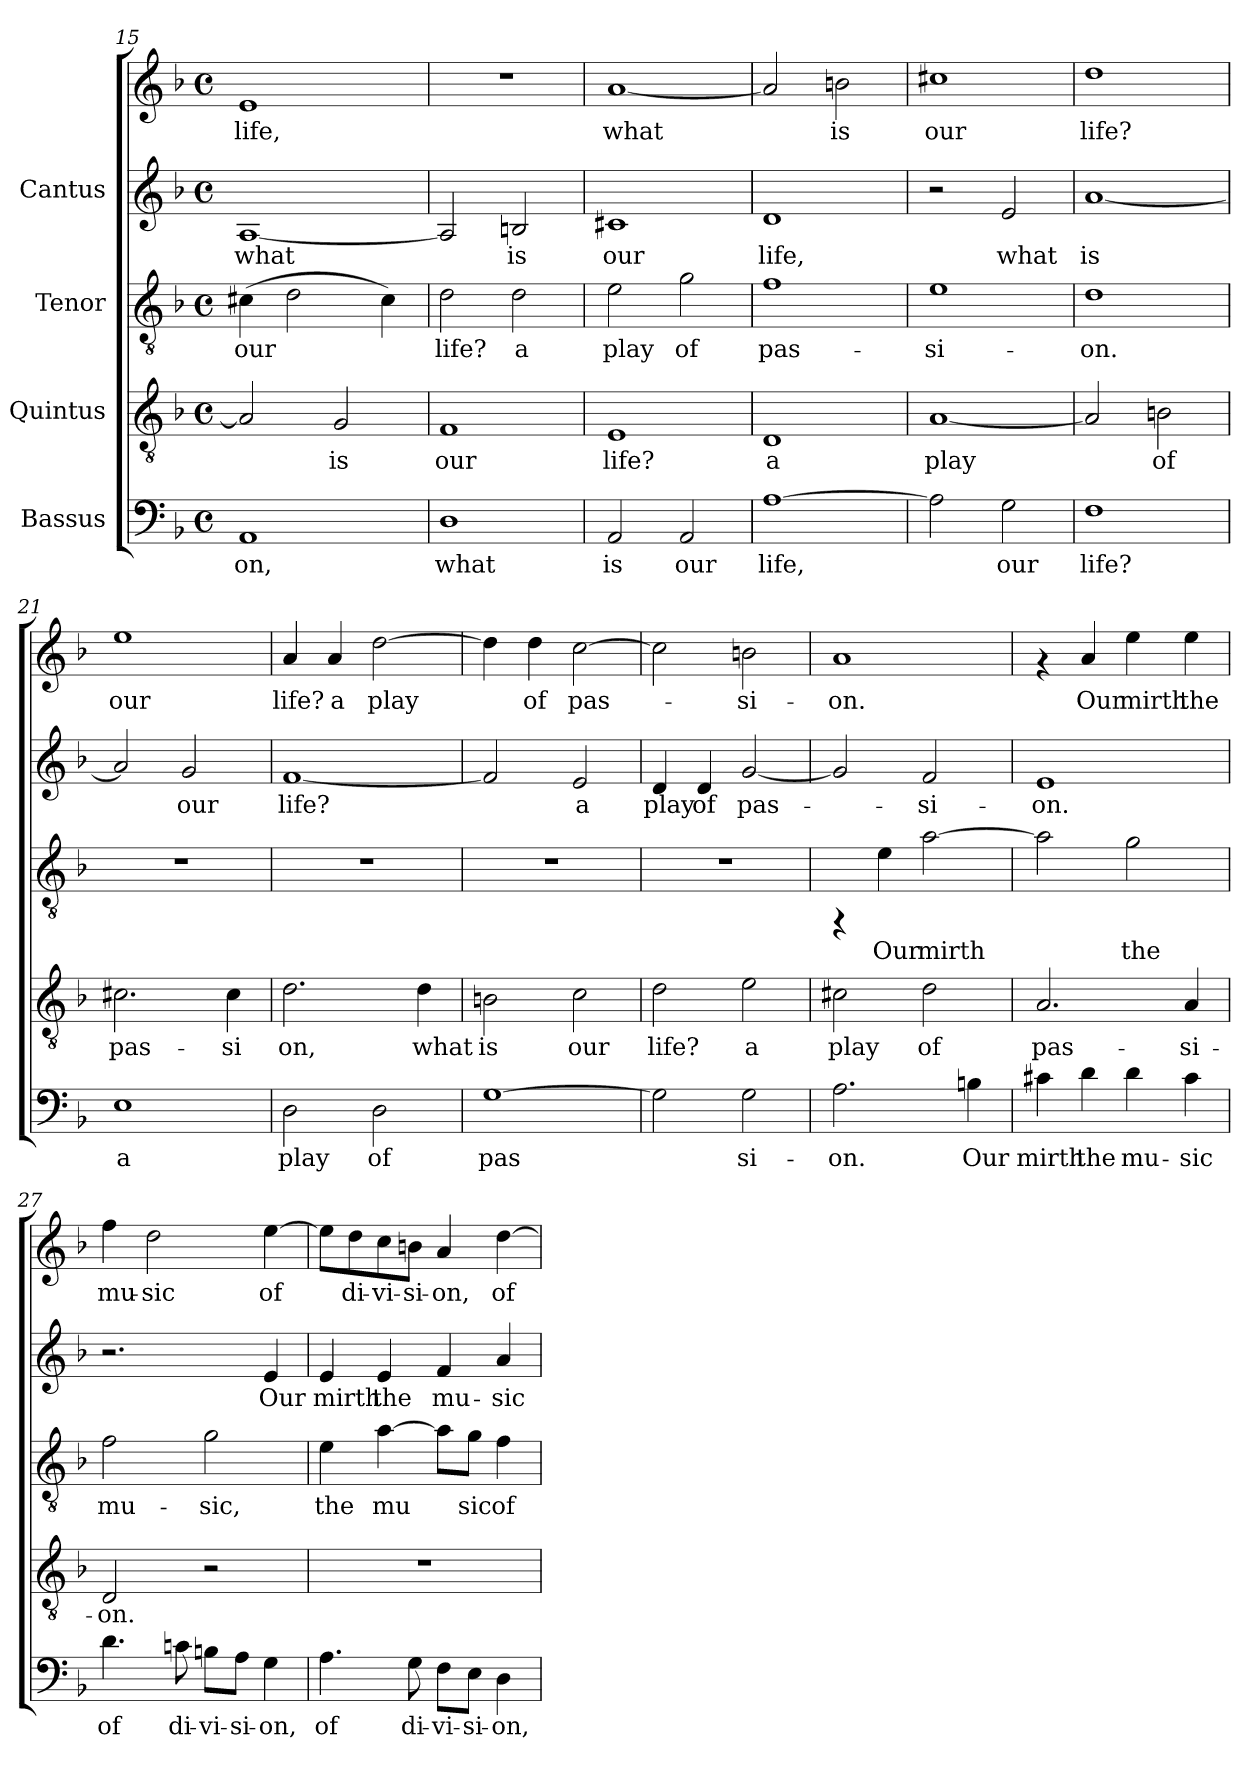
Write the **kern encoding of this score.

**kern	**text	**kern	**text	**kern	**text	**kern	**text	**kern	**text
*part4	*part4	*part3	*part3	*part2	*part2	*part1	*part1	*part1	*part1
*staff5	*staff5	*staff4	*staff4	*staff3	*staff3	*staff2	*staff2	*staff1	*staff1
*I"Bassus	*	*I"Quintus	*	*I"Tenor	*	*I"Cantus	*	*	*
*clefF4	*	*clefGv2	*	*clefGv2	*	*clefG2	*	*clefG2	*
*k[b-]	*	*k[b-]	*	*k[b-]	*	*k[b-]	*	*k[b-]	*
*F:	*	*F:	*	*F:	*	*F:	*	*F:	*
*M4/4	*	*M4/4	*	*M4/4	*	*M4/4	*	*M4/4	*
*met(c)	*	*met(c)	*	*met(c)	*	*met(c)	*	*met(c)	*
=15	=15	=15	=15	=15	=15	=15	=15	=15	=15
!	!LO:LY:b:cj	!	!LO:LY:b:cj	!	!LO:LY:b:cj	!	!LO:LY:b:cj	!	!LO:LY:b:cj
1AA	-on,	2A/]	.	(>4c#X\	our	[<1A	what	1e	life,
!	!	!	!	!	!LO:LY:b:cj	!	!	!	!
.	.	.	.	2d\	.	.	.	.	.
!	!	!	!LO:LY:b:cj	!	!	!	!	!	!
.	.	2G/	is	.	.	.	.	.	.
!	!	!	!	!	!LO:LY:b:cj	!	!	!	!
.	.	.	.	4c#\)	.	.	.	.	.
=16	=16	=16	=16	=16	=16	=16	=16	=16	=16
!	!LO:LY:b:cj	!	!LO:LY:b:cj	!	!LO:LY:b:cj	!	!LO:LY:b:cj	!	!
1D	what	1F	our	2d\	life?	2A/]	.	1r	.
!	!	!	!	!	!LO:LY:b:cj	!	!LO:LY:b:cj	!	!
.	.	.	.	2d\	a	2Bn/	is	.	.
=17	=17	=17	=17	=17	=17	=17	=17	=17	=17
!	!LO:LY:b:cj	!	!LO:LY:b:cj	!	!LO:LY:b:cj	!	!LO:LY:b:cj	!	!LO:LY:b:cj
2AA/	is	1E	life?	2e\	play	1c#X	our	[<1a	what
!	!LO:LY:b:cj	!	!	!	!LO:LY:b:cj	!	!	!	!
2AA/	our	.	.	2g\	of	.	.	.	.
=18	=18	=18	=18	=18	=18	=18	=18	=18	=18
!	!LO:LY:b:cj	!	!LO:LY:b:cj	!	!LO:LY:b:cj	!	!LO:LY:b:cj	!	!LO:LY:b:cj
[>1A	life,	1D	a	1f	pas-	1d	life,	2a/]	.
!	!	!	!	!	!	!	!	!	!LO:LY:b:cj
.	.	.	.	.	.	.	.	2bn\	is
=19	=19	=19	=19	=19	=19	=19	=19	=19	=19
!	!LO:LY:b:cj	!	!LO:LY:b:cj	!	!LO:LY:b:cj	!	!	!	!LO:LY:b:cj
2A\]	.	[<1A	play	1e	-si-	2r	.	1cc#X	our
!	!LO:LY:b:cj	!	!	!	!	!	!LO:LY:b:cj	!	!
2G\	our	.	.	.	.	2e/	what	.	.
!!LO:PB:g=z
=20	=20	=20	=20	=20	=20	=20	=20	=20	=20
!	!LO:LY:b:cj	!	!LO:LY:b:cj	!	!LO:LY:b:cj	!	!LO:LY:b:cj	!	!LO:LY:b:cj
1F	life?	2A/]	.	1d	-on.	[<1a	is	1dd	life?
!	!	!	!LO:LY:b:cj	!	!	!	!	!	!
.	.	2Bn\	of	.	.	.	.	.	.
=21	=21	=21	=21	=21	=21	=21	=21	=21	=21
!	!LO:LY:b:cj	!	!LO:LY:b:cj	!	!	!	!LO:LY:b:cj	!	!LO:LY:b:cj
1E	a	2.c#X\	pas-	1r	.	2a/]	.	1ee	our
!	!	!	!	!	!	!	!LO:LY:b:cj	!	!
.	.	.	.	.	.	2g/	our	.	.
!	!	!	!LO:LY:b:cj	!	!	!	!	!	!
.	.	4c#\	-si	.	.	.	.	.	.
=22	=22	=22	=22	=22	=22	=22	=22	=22	=22
!	!LO:LY:b:cj	!	!LO:LY:b:cj	!	!	!	!LO:LY:b:cj	!	!LO:LY:b:cj
2D\	play	2.d\	on,	1r	.	[<1f	life?	4a/	life?
!	!	!	!	!	!	!	!	!	!LO:LY:b:cj
.	.	.	.	.	.	.	.	4a/	a
!	!LO:LY:b:cj	!	!	!	!	!	!	!	!LO:LY:b:cj
2D\	of	.	.	.	.	.	.	[>2dd\	play
!	!	!	!LO:LY:b:cj	!	!	!	!	!	!
.	.	4d\	what	.	.	.	.	.	.
=23	=23	=23	=23	=23	=23	=23	=23	=23	=23
!	!LO:LY:b:cj	!	!LO:LY:b:cj	!	!	!	!LO:LY:b:cj	!	!LO:LY:b:cj
[>1G	pas-	2Bn\	is	1r	.	2f/]	-	4dd\]	.
!	!	!	!	!	!	!	!	!	!LO:LY:b:cj
.	.	.	.	.	.	.	.	4dd\	of
!	!	!	!LO:LY:b:cj	!	!	!	!LO:LY:b:cj	!	!LO:LY:b:cj
.	.	2c\	our	.	.	2e/	a	[>2cc\	pas-
=24	=24	=24	=24	=24	=24	=24	=24	=24	=24
!	!LO:LY:b:cj	!	!LO:LY:b:cj	!	!	!	!LO:LY:b:cj	!	!LO:LY:b:cj
2G\]	-	2d\	life?	1r	.	4d/	-play	2cc\]	.
!	!	!	!	!	!	!	!LO:LY:b:cj	!	!
.	.	.	.	.	.	4d/	of	.	.
!	!LO:LY:b:cj	!	!LO:LY:b:cj	!	!	!	!LO:LY:b:cj	!	!LO:LY:b:cj
2G\	si-	2e\	a	.	.	[<2g/	pas-	2bn\	si-
=25	=25	=25	=25	=25	=25	=25	=25	=25	=25
!	!LO:LY:b:cj	!	!LO:LY:b:cj	!	!	!	!LO:LY:b:cj	!	!LO:LY:b:cj
2.A\	-on.	2c#X\	play	4rFF	.	2g/]	.	1a	-on.
!	!	!	!	!	!LO:LY:b:cj	!	!	!	!
.	.	.	.	4e\	Our	.	.	.	.
!	!	!	!LO:LY:b:cj	!	!LO:LY:b:cj	!	!LO:LY:b:cj	!	!
.	.	2d\	of	[>2a\	mirth	2f/	si-	.	.
!	!LO:LY:b:cj	!	!	!	!	!	!	!	!
4Bn\	Our	.	.	.	.	.	.	.	.
!!LO:LB:g=z
=26	=26	=26	=26	=26	=26	=26	=26	=26	=26
!	!LO:LY:b:cj	!	!LO:LY:b:cj	!	!LO:LY:b:cj	!	!LO:LY:b:cj	!	!
4c#X\	mirth	2.A/	pas-	2a\]	.	1e	on.	4rf	.
!	!LO:LY:b:cj	!	!	!	!	!	!	!	!LO:LY:b:cj
4d\	the	.	.	.	.	.	.	4a/	-Our
!	!LO:LY:b:cj	!	!	!	!LO:LY:b:cj	!	!	!	!LO:LY:b:cj
4d\	mu-	.	.	2g\	the	.	.	4ee\	mirth
!	!LO:LY:b:cj	!	!LO:LY:b:cj	!	!	!	!	!	!LO:LY:b:cj
4c#\	-sic	4A/	-si-	.	.	.	.	4ee\	the
=27	=27	=27	=27	=27	=27	=27	=27	=27	=27
!	!LO:LY:b:cj	!	!LO:LY:b:cj	!	!LO:LY:b:cj	!	!	!	!LO:LY:b:cj
4.d\	of	2D/	-on.	2f\	mu-	2.r	.	4ff\	mu-
!	!	!	!	!	!	!	!	!	!LO:LY:b:cj
.	.	.	.	.	.	.	.	2dd\	-sic
!	!LO:LY:b:cj	!	!	!	!	!	!	!	!
8cn\	di-	.	.	.	.	.	.	.	.
!	!LO:LY:b:cj	!	!	!	!LO:LY:b:cj	!	!	!	!
8Bn\L	-vi-	2r	.	2g\	-sic,	.	.	.	.
!	!LO:LY:b:cj	!	!	!	!	!	!	!	!
8A\J	-si-	.	.	.	.	.	.	.	.
!	!LO:LY:b:cj	!	!	!	!	!	!LO:LY:b:cj	!	!LO:LY:b:cj
4G\	-on,	.	.	.	.	4e/	Our	[>4ee\	of
=28	=28	=28	=28	=28	=28	=28	=28	=28	=28
!	!LO:LY:b:cj	!	!	!	!LO:LY:b:cj	!	!LO:LY:b:cj	!	!LO:LY:b:cj
4.A\	of	1r	.	4e\	the	4e/	mirth	8ee\L]	.
!	!	!	!	!	!	!	!	!	!LO:LY:b:cj
.	.	.	.	.	.	.	.	8dd\	di-
!	!	!	!	!	!LO:LY:b:cj	!	!LO:LY:b:cj	!	!LO:LY:b:cj
.	.	.	.	[>4a\	mu-	4e/	the	8cc\	-vi-
!	!LO:LY:b:cj	!	!	!	!	!	!	!	!LO:LY:b:cj
8G\	di-	.	.	.	.	.	.	8bn\J	-si-
!	!LO:LY:b:cj	!	!	!	!LO:LY:b:cj	!	!LO:LY:b:cj	!	!LO:LY:b:cj
8F\L	-vi-	.	.	8a\L]	-	4f/	mu-	4a/	-on,
!	!LO:LY:b:cj	!	!	!	!LO:LY:b:cj	!	!	!	!
8E\J	-si-	.	.	8g\J	sic	.	.	.	.
!	!LO:LY:b:cj	!	!	!	!LO:LY:b:cj	!	!LO:LY:b:cj	!	!LO:LY:b:cj
4D\	-on,	.	.	4f\	of	4a/	-sic	[>4dd\	of
=	=	=	=	=	=	=	=	=	=
*-	*-	*-	*-	*-	*-	*-	*-	*-	*-
